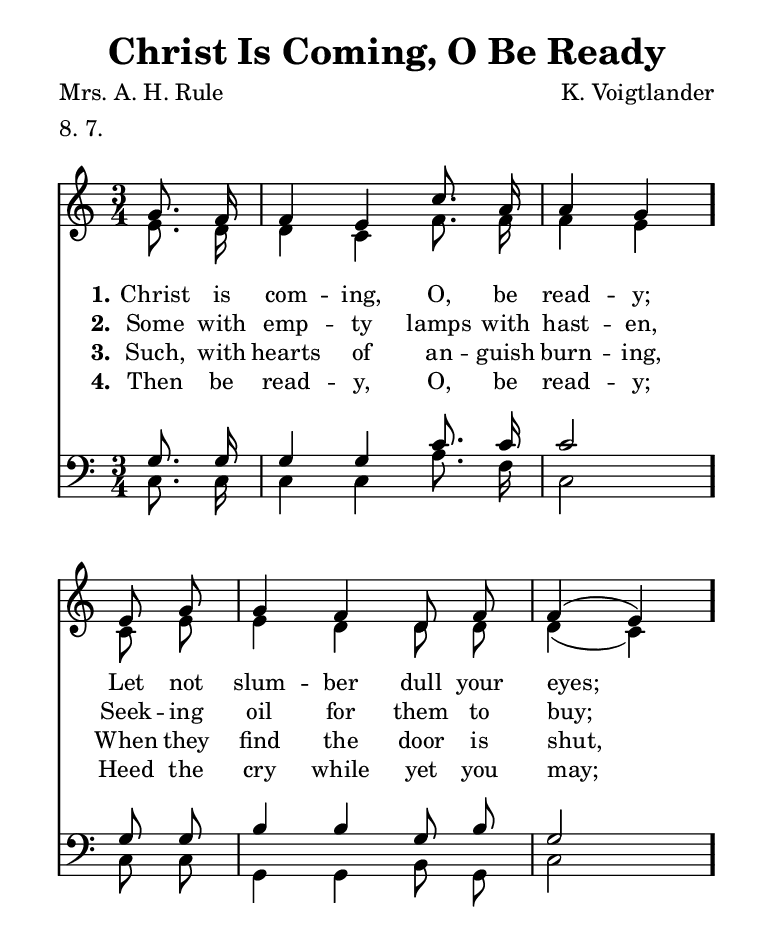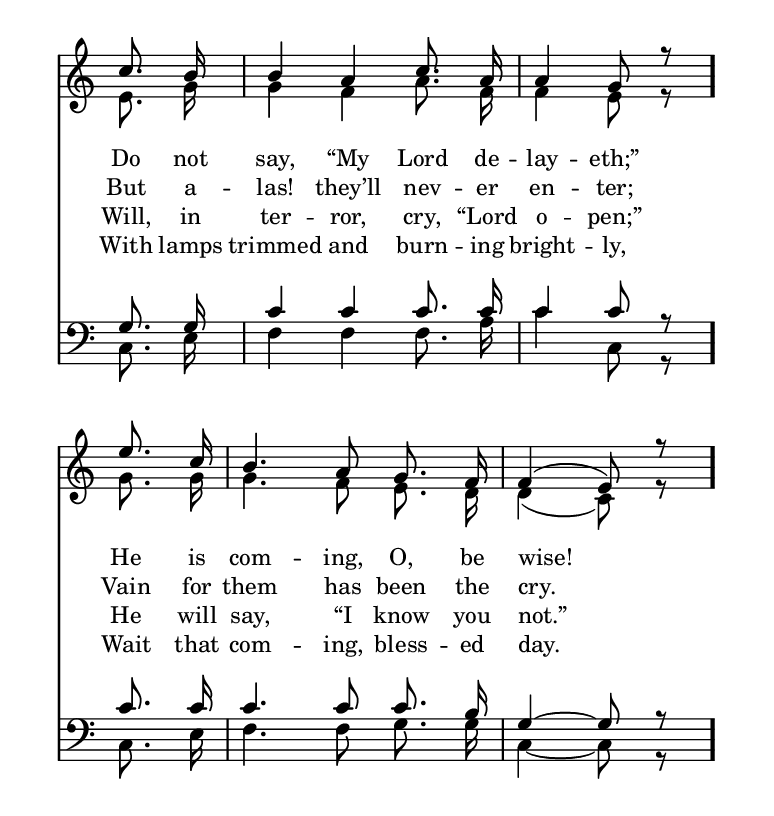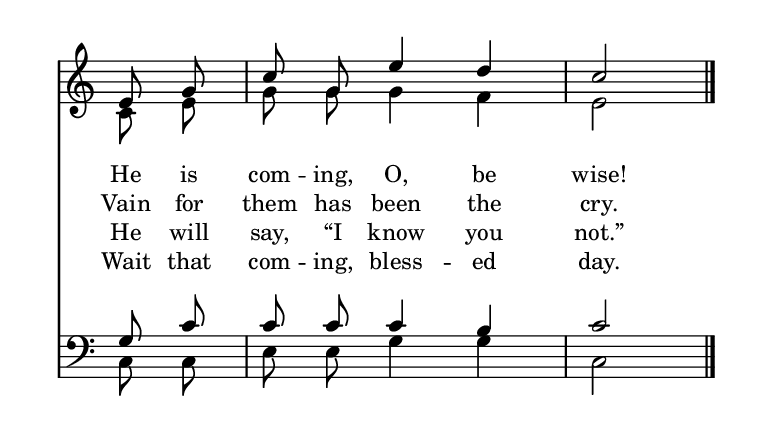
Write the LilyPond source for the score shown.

\include "common/global.ily"
\paper {
  \include "common/paper.ily"
  ragged-bottom = ##t
  ragged-last-bottom = ##t
  systems-per-page = #(cond (is-eogsized 3) (#t #f))
  %page-count = ##f
}

\header{
  hymnnumber = "70"
  title = "Christ Is Coming, O Be Ready"
  tunename = "Lasst Mich Gehen"
  meter = "8. 7."
  poet = "Mrs. A. H. Rule"
  composer = "K. Voigtlander"
  %copyright = ""
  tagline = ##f
}

% for fermata in MIDI
ta = { \tempo 4=70 }
tb = { \tempo 4=35 }

patternAA = { c8. c16 | c4 c4 c8. c16 | c4 c4 }
patternAB = { c8. c16 | c4 c4 c8. c16 | c2 }
patternAC = { c8. c16 | c4 c4 c8. c16 | c4 c8 c8 }
patternAD = { c8. c16 | c4. c8 c8. c16 | c4 c8 c8 }

patternBA = { c8 c8 | c4 c4 c8 c8 | c4 c4 }
patternBB = { c8 c8 | c4 c4 c8 c8 | c2 }

patternCA = { c8 c8 | c8 c8 c4 c4 | c2 }

global = {
  \include "common/overrides.ily"
  \override Staff.TimeSignature.style = #'()
  \time 3/4
  \override Score.MetronomeMark.transparent = ##t % hide all fermata changes too
  \ta
  \key c \major
  \partial 4
  \autoBeamOff
}

notesSoprano = {
\global
\relative c'' {

  \changePitch \patternAA { g f | f e c' a | a g }
  \changePitch \patternBA { e g | g f d f | f( e) }
  \changePitch \patternAC { c' b | b a c a | a g r }
  \changePitch \patternAD { e' c | b a g f | f( e) r }
  \changePitch \patternCA { e g | c g e' d | c }

  \bar "|."

}
}

notesAlto = {
\global
\relative e' {

  \changePitch \patternAA { e d | d c f f | f e }
  \changePitch \patternBA { c e | e d d d | d( c) }
  \changePitch \patternAC { e g | g f a f | f e r }
  \changePitch \patternAD { g g | g f e d | d( c) r }
  \changePitch \patternCA { c e | g g g f | e }

}
}

notesTenor = {
\global
\relative a {

  \changePitch \patternAB { g g | g g c c | c }
  \changePitch \patternBB { g g | b b g b | g }
  \changePitch \patternAC { g g | c c c c | c c r }
  \changePitch \patternAD { c c | c c c b | g ~ g r }
  \changePitch \patternCA { g c | c c c b | c }

}
}

notesBass = {
\global
\relative f {

  \changePitch \patternAB { c c | c c a' f | c }
  \changePitch \patternBB { c c | g g b g | c }
  \changePitch \patternAC { c e | f f f a | c c, r }
  \changePitch \patternAD { c e | f f g g | c, ~ c r }
  \changePitch \patternCA { c c | e e g g | c, }

}
}

wordsA = \lyricmode {
\set stanza = "1."

Christ is com -- ing, O, be read -- y; \bar "."
Let not slum -- ber dull your eyes; \bar "."
Do not say, “My Lord de -- lay -- eth;” \bar "."
He is com -- ing, O, be wise! \bar "."
He is com -- ing, O, be wise! \bar "."

}

wordsB = \lyricmode {
\set stanza = "2."

Some with emp -- ty lamps with hast -- en,
Seek -- ing oil for them to buy;
But a -- las! they’ll nev -- er en -- ter;
Vain for them has been the cry.
Vain for them has been the cry.

}

wordsC = \lyricmode {
\set stanza = "3."

Such, with hearts of an -- guish burn -- ing,
When they find the door is shut,
Will, in ter -- ror, cry, “Lord o -- pen;”
He will say, “I know you not.”
He will say, “I know you not.”

}

wordsD = \lyricmode {
\set stanza = "4."

Then be read -- y, O, be read -- y;
Heed the cry while yet you may;
With lamps trimmed and burn -- ing bright -- ly,
Wait that com -- ing, bless -- ed day.
Wait that com -- ing, bless -- ed day.

}

\score {
  \context ChoirStaff <<
    \context Staff = upper <<
      \set ChoirStaff.systemStartDelimiter = #'SystemStartBar
      \context Voice  = sopranos { \voiceOne << \notesSoprano >> }
      \context Voice  = altos { \voiceTwo << \notesAlto >> }
      \context Lyrics = one   \lyricsto sopranos \wordsA
      \context Lyrics = two   \lyricsto sopranos \wordsB
      \context Lyrics = three \lyricsto sopranos \wordsC
      \context Lyrics = four  \lyricsto sopranos \wordsD
    >>
    \context Staff = men <<
      \clef bass
      \context Voice  = tenors { \voiceOne << \notesTenor >> }
      \context Voice  = basses { \voiceTwo << \notesBass >> }
    >>
  >>
  \layout {
    \include "common/layout.ily"
  }
  \midi{
    \include "common/midi.ily"
  }
}

\version "2.18.0"  % necessary for upgrading to future LilyPond versions.

% vi:set et ts=2 sw=2 ai nocindent syntax=lilypond:
